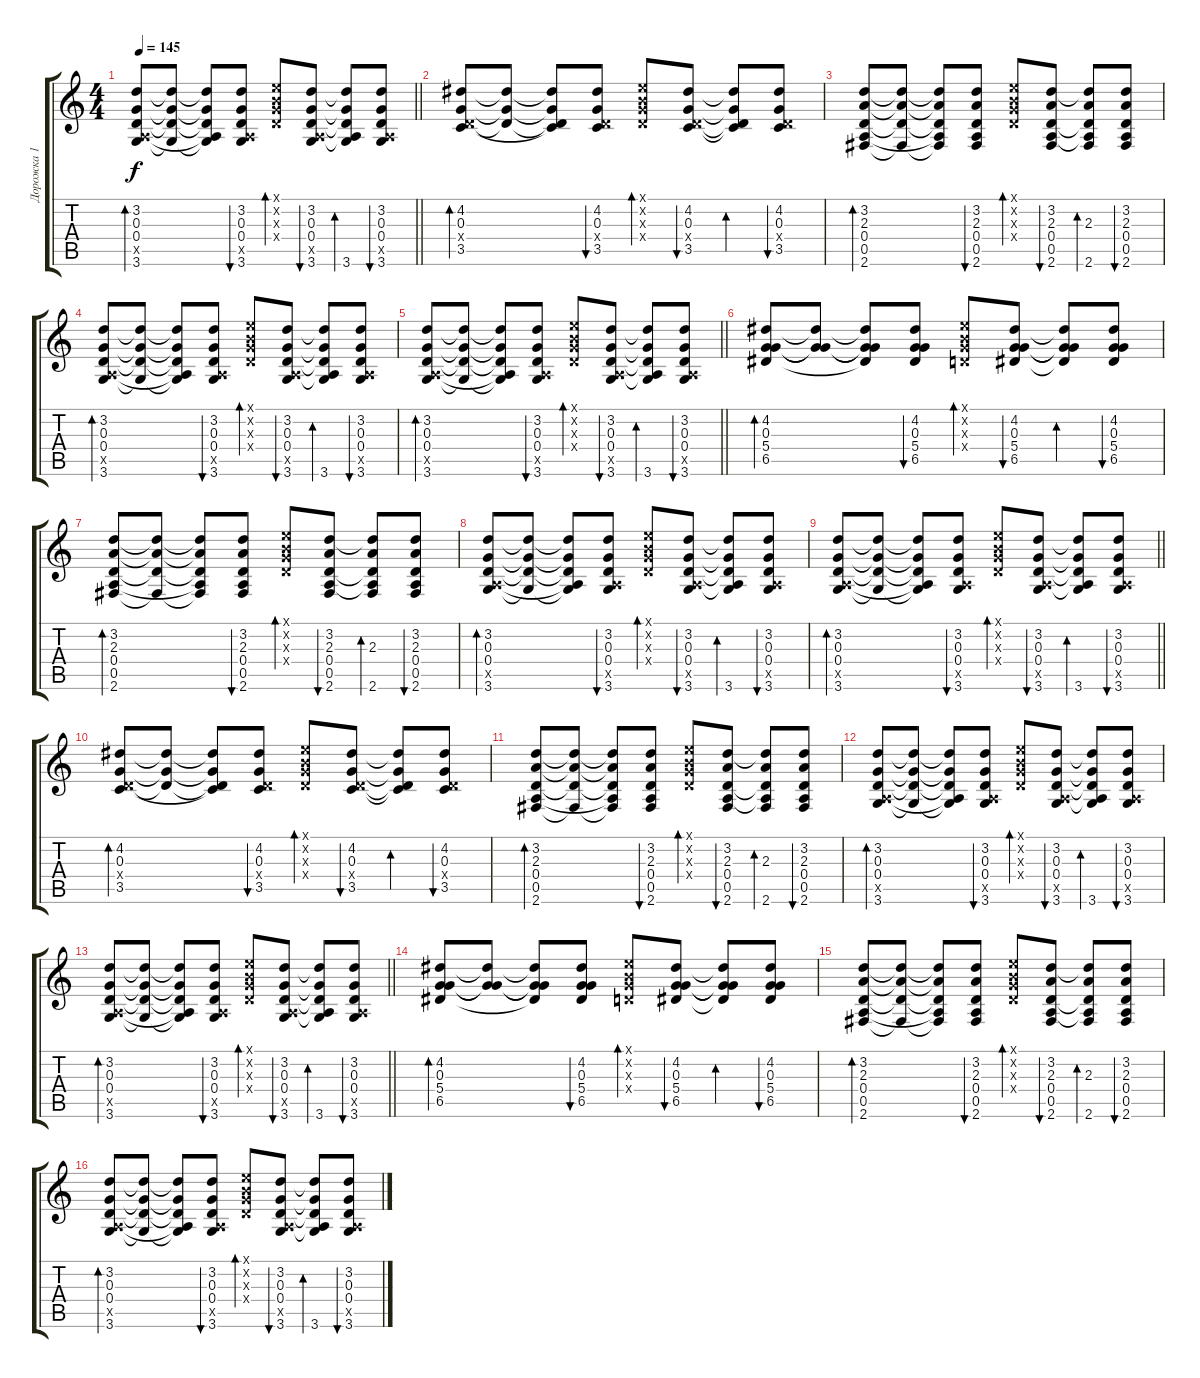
\track ("Дорожка 1" "Дорожка 1") {instrument acousticguitarsteel}
\staff {score tabs}
\tuning (E4 B3 G3 D3 A2 E2) {hide}
\ts (4 4)
\tempo 145
\clef g2
\barLineRight lightlight
\ks c
(3.2 0.3 0.4 0.5{x} 3.6).8{bd 60 dy f} (3.2{t} 0.3{t} 0.4{t} 3.6{t}).8 (3.2{t} 0.3{t} 0.4{t} 0.5{t} 3.6{t}).8 (3.2 0.3 0.4 0.5{x} 3.6).8{bu 60} (0.1{x} 0.2{x} 0.3{x} 0.4{x}).8{bd 60} (3.2 0.3 0.4 0.5{x} 3.6).8{bu 60} (3.2{t} 0.3{t} 0.4{t} 0.5{t} 3.6).8{bd 60} (3.2 0.3 0.4 0.5{x} 3.6).8{bu 60} |
(4.2 0.3 0.4{x} 3.5).8{bd 60} (4.2{t} 0.3{t} 0.4{t}).8 (4.2{t} 0.3{t} 0.4{t} 3.5{t}).8 (4.2 0.3 0.4{x} 3.5).8{bu 60} (0.1{x} 0.2{x} 0.3{x} 0.4{x}).8{bd 60} (4.2 0.3 0.4{x} 3.5).8{bu 60} (4.2{t} 0.3{t} 0.4{t} 3.5{t}).8{bd 60} (4.2 0.3 0.4{x} 3.5).8{bu 60} |
(3.2 2.3 0.4 0.5 2.6).8{bd 60} (3.2{t} 2.3{t} 0.4{t} 2.6{t}).8 (3.2{t} 2.3{t} 0.4{t} 0.5{t} 2.6{t}).8 (3.2 2.3 0.4 0.5 2.6).8{bu 60} (0.1{x} 0.2{x} 0.3{x} 0.4{x}).8{bd 60} (3.2 2.3 0.4 0.5 2.6).8{bu 60} (3.2{t} 2.3 0.4{t} 0.5{t} 2.6).8{bd 60} (3.2 2.3 0.4 0.5 2.6).8{bu 60} |
(3.2 0.3 0.4 0.5{x} 3.6).8{bd 60} (3.2{t} 0.3{t} 0.4{t} 3.6{t}).8 (3.2{t} 0.3{t} 0.4{t} 0.5{t} 3.6{t}).8 (3.2 0.3 0.4 0.5{x} 3.6).8{bu 60} (0.1{x} 0.2{x} 0.3{x} 0.4{x}).8{bd 60} (3.2 0.3 0.4 0.5{x} 3.6).8{bu 60} (3.2{t} 0.3{t} 0.4{t} 0.5{t} 3.6).8{bd 60} (3.2 0.3 0.4 0.5{x} 3.6).8{bu 60} |
\barLineRight lightlight
(3.2 0.3 0.4 0.5{x} 3.6).8{bd 60} (3.2{t} 0.3{t} 0.4{t} 3.6{t}).8 (3.2{t} 0.3{t} 0.4{t} 0.5{t} 3.6{t}).8 (3.2 0.3 0.4 0.5{x} 3.6).8{bu 60} (0.1{x} 0.2{x} 0.3{x} 0.4{x}).8{bd 60} (3.2 0.3 0.4 0.5{x} 3.6).8{bu 60} (3.2{t} 0.3{t} 0.4{t} 0.5{t} 3.6).8{bd 60} (3.2 0.3 0.4 0.5{x} 3.6).8{bu 60} |
(4.2 0.3 5.4 6.5).8{bd 60} (4.2{t} 0.3{t} 5.4{t}).8 (4.2{t} 0.3{t} 5.4{t} 6.5{t}).8 (4.2 0.3 5.4 6.5).8{bu 60} (0.1{x} 0.2{x} 0.3{x} 0.4{x}).8{bd 60} (4.2 0.3 5.4 6.5).8{bu 60} (4.2{t} 0.3{t} 5.4{t} 6.5{t}).8{bd 60} (4.2 0.3 5.4 6.5).8{bu 60} |
(3.2 2.3 0.4 0.5 2.6).8{bd 60} (3.2{t} 2.3{t} 0.4{t} 2.6{t}).8 (3.2{t} 2.3{t} 0.4{t} 0.5{t} 2.6{t}).8 (3.2 2.3 0.4 0.5 2.6).8{bu 60} (0.1{x} 0.2{x} 0.3{x} 0.4{x}).8{bd 60} (3.2 2.3 0.4 0.5 2.6).8{bu 60} (3.2{t} 2.3 0.4{t} 0.5{t} 2.6).8{bd 60} (3.2 2.3 0.4 0.5 2.6).8{bu 60} |
(3.2 0.3 0.4 0.5{x} 3.6).8{bd 60} (3.2{t} 0.3{t} 0.4{t} 3.6{t}).8 (3.2{t} 0.3{t} 0.4{t} 0.5{t} 3.6{t}).8 (3.2 0.3 0.4 0.5{x} 3.6).8{bu 60} (0.1{x} 0.2{x} 0.3{x} 0.4{x}).8{bd 60} (3.2 0.3 0.4 0.5{x} 3.6).8{bu 60} (3.2{t} 0.3{t} 0.4{t} 0.5{t} 3.6).8{bd 60} (3.2 0.3 0.4 0.5{x} 3.6).8{bu 60} |
\barLineRight lightlight
(3.2 0.3 0.4 0.5{x} 3.6).8{bd 60} (3.2{t} 0.3{t} 0.4{t} 3.6{t}).8 (3.2{t} 0.3{t} 0.4{t} 0.5{t} 3.6{t}).8 (3.2 0.3 0.4 0.5{x} 3.6).8{bu 60} (0.1{x} 0.2{x} 0.3{x} 0.4{x}).8{bd 60} (3.2 0.3 0.4 0.5{x} 3.6).8{bu 60} (3.2{t} 0.3{t} 0.4{t} 0.5{t} 3.6).8{bd 60} (3.2 0.3 0.4 0.5{x} 3.6).8{bu 60} |
(4.2 0.3 0.4{x} 3.5).8{bd 60} (4.2{t} 0.3{t} 0.4{t}).8 (4.2{t} 0.3{t} 0.4{t} 3.5{t}).8 (4.2 0.3 0.4{x} 3.5).8{bu 60} (0.1{x} 0.2{x} 0.3{x} 0.4{x}).8{bd 60} (4.2 0.3 0.4{x} 3.5).8{bu 60} (4.2{t} 0.3{t} 0.4{t} 3.5{t}).8{bd 60} (4.2 0.3 0.4{x} 3.5).8{bu 60} |
(3.2 2.3 0.4 0.5 2.6).8{bd 60} (3.2{t} 2.3{t} 0.4{t} 2.6{t}).8 (3.2{t} 2.3{t} 0.4{t} 0.5{t} 2.6{t}).8 (3.2 2.3 0.4 0.5 2.6).8{bu 60} (0.1{x} 0.2{x} 0.3{x} 0.4{x}).8{bd 60} (3.2 2.3 0.4 0.5 2.6).8{bu 60} (3.2{t} 2.3 0.4{t} 0.5{t} 2.6).8{bd 60} (3.2 2.3 0.4 0.5 2.6).8{bu 60} |
(3.2 0.3 0.4 0.5{x} 3.6).8{bd 60} (3.2{t} 0.3{t} 0.4{t} 3.6{t}).8 (3.2{t} 0.3{t} 0.4{t} 0.5{t} 3.6{t}).8 (3.2 0.3 0.4 0.5{x} 3.6).8{bu 60} (0.1{x} 0.2{x} 0.3{x} 0.4{x}).8{bd 60} (3.2 0.3 0.4 0.5{x} 3.6).8{bu 60} (3.2{t} 0.3{t} 0.4{t} 0.5{t} 3.6).8{bd 60} (3.2 0.3 0.4 0.5{x} 3.6).8{bu 60} |
\barLineRight lightlight
(3.2 0.3 0.4 0.5{x} 3.6).8{bd 60} (3.2{t} 0.3{t} 0.4{t} 3.6{t}).8 (3.2{t} 0.3{t} 0.4{t} 0.5{t} 3.6{t}).8 (3.2 0.3 0.4 0.5{x} 3.6).8{bu 60} (0.1{x} 0.2{x} 0.3{x} 0.4{x}).8{bd 60} (3.2 0.3 0.4 0.5{x} 3.6).8{bu 60} (3.2{t} 0.3{t} 0.4{t} 0.5{t} 3.6).8{bd 60} (3.2 0.3 0.4 0.5{x} 3.6).8{bu 60} |
(4.2 0.3 5.4 6.5).8{bd 60} (4.2{t} 0.3{t} 5.4{t}).8 (4.2{t} 0.3{t} 5.4{t} 6.5{t}).8 (4.2 0.3 5.4 6.5).8{bu 60} (0.1{x} 0.2{x} 0.3{x} 0.4{x}).8{bd 60} (4.2 0.3 5.4 6.5).8{bu 60} (4.2{t} 0.3{t} 5.4{t} 6.5{t}).8{bd 60} (4.2 0.3 5.4 6.5).8{bu 60} |
(3.2 2.3 0.4 0.5 2.6).8{bd 60} (3.2{t} 2.3{t} 0.4{t} 2.6{t}).8 (3.2{t} 2.3{t} 0.4{t} 0.5{t} 2.6{t}).8 (3.2 2.3 0.4 0.5 2.6).8{bu 60} (0.1{x} 0.2{x} 0.3{x} 0.4{x}).8{bd 60} (3.2 2.3 0.4 0.5 2.6).8{bu 60} (3.2{t} 2.3 0.4{t} 0.5{t} 2.6).8{bd 60} (3.2 2.3 0.4 0.5 2.6).8{bu 60} |
(3.2 0.3 0.4 0.5{x} 3.6).8{bd 60} (3.2{t} 0.3{t} 0.4{t} 3.6{t}).8 (3.2{t} 0.3{t} 0.4{t} 0.5{t} 3.6{t}).8 (3.2 0.3 0.4 0.5{x} 3.6).8{bu 60} (0.1{x} 0.2{x} 0.3{x} 0.4{x}).8{bd 60} (3.2 0.3 0.4 0.5{x} 3.6).8{bu 60} (3.2{t} 0.3{t} 0.4{t} 0.5{t} 3.6).8{bd 60} (3.2 0.3 0.4 0.5{x} 3.6).8{bu 60}
